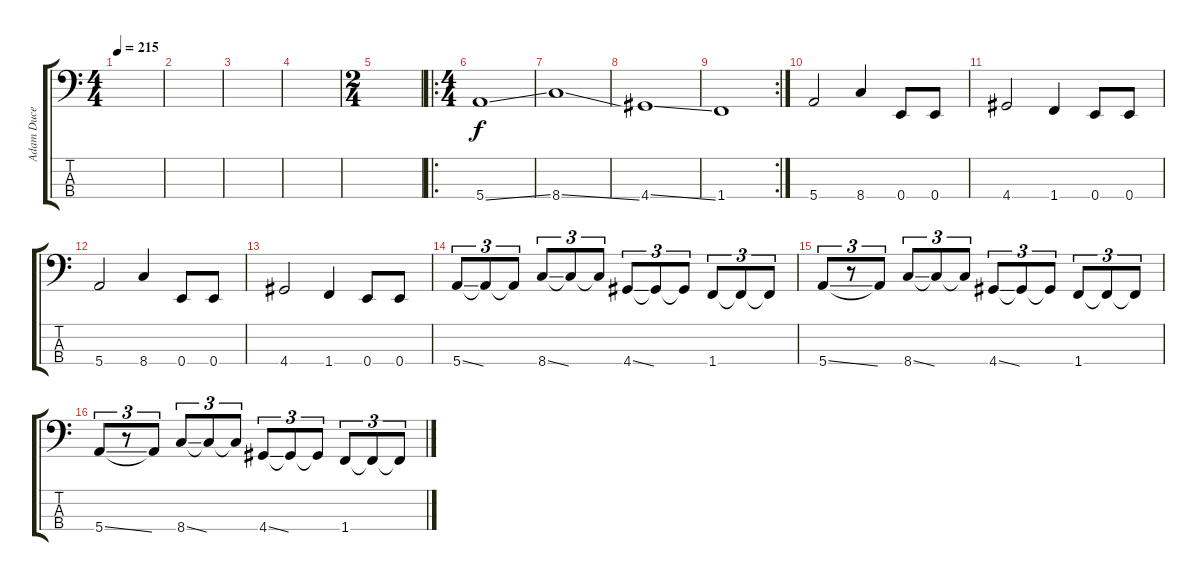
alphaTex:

\track ("Adam Duce" "Adam Duce") {instrument electricbassfinger}
\staff {score tabs}
\tuning (G2 D2 A1 E1) {hide}
\ts (4 4)
\tempo 215
\clef f4
\ks c
|
|
|
|
\ts (2 4)
|
\ro
\ts (4 4)
5.4{ss}.1 |
8.4{ss}.1 |
4.4{ss}.1 |
\rc 2
1.4.1 |
5.4.2 8.4.4 0.4.8 0.4.8 |
4.4.2 1.4.4 0.4.8 0.4.8 |
5.4.2 8.4.4 0.4.8 0.4.8 |
4.4.2 1.4.4 0.4.8 0.4.8 |
5.4{ss}.8{tu (3 2)} 5.4{t}.8{tu (3 2)} 5.4{t}.8{tu (3 2)} 8.4{ss}.8{tu (3 2)} 8.4{t}.8{tu (3 2)} 8.4{t}.8{tu (3 2)} 4.4{ss}.8{tu (3 2)} 4.4{t}.8{tu (3 2)} 4.4{t}.8{tu (3 2)} 1.4.8{tu (3 2)} 1.4{t}.8{tu (3 2)} 1.4{t}.8{tu (3 2)} |
5.4{ss}.8{tu (3 2)} r.8{tu (3 2)} 5.4{t}.8{tu (3 2)} 8.4{ss}.8{tu (3 2)} 8.4{t}.8{tu (3 2)} 8.4{t}.8{tu (3 2)} 4.4{ss}.8{tu (3 2)} 4.4{t}.8{tu (3 2)} 4.4{t}.8{tu (3 2)} 1.4.8{tu (3 2)} 1.4{t}.8{tu (3 2)} 1.4{t}.8{tu (3 2)} |
5.4{ss}.8{tu (3 2)} r.8{tu (3 2)} 5.4{t}.8{tu (3 2)} 8.4{ss}.8{tu (3 2)} 8.4{t}.8{tu (3 2)} 8.4{t}.8{tu (3 2)} 4.4{ss}.8{tu (3 2)} 4.4{t}.8{tu (3 2)} 4.4{t}.8{tu (3 2)} 1.4.8{tu (3 2)} 1.4{t}.8{tu (3 2)} 1.4{t}.8{tu (3 2)}
